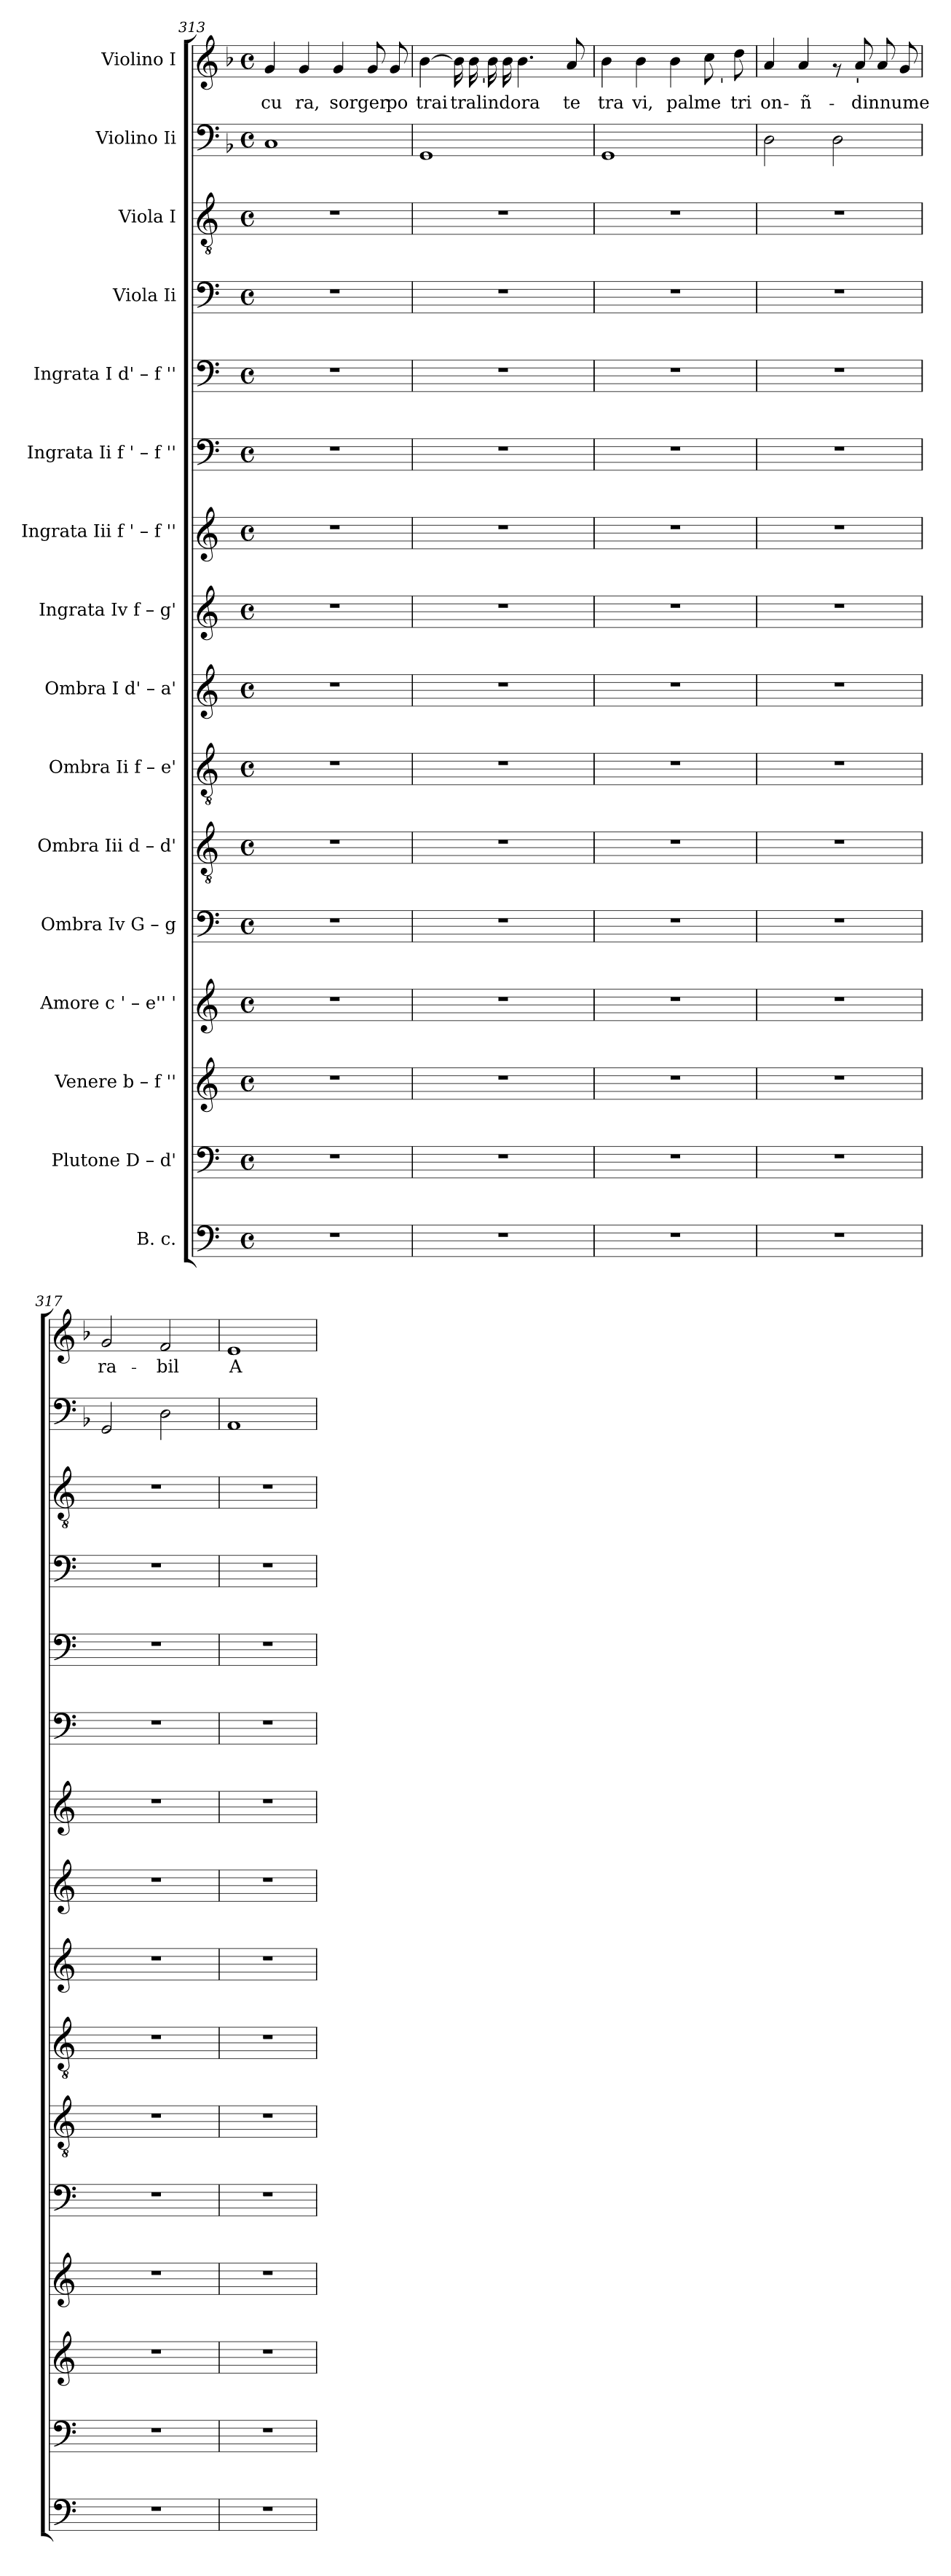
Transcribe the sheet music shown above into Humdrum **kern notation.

**kern	**kern	**kern	**kern	**kern	**kern	**kern	**kern	**kern	**kern	**kern	**kern	**kern	**kern	**kern	**kern	**text
*part16	*part15	*part14	*part13	*part12	*part11	*part10	*part9	*part8	*part7	*part6	*part5	*part4	*part3	*part2	*part1	*part1
*staff16	*staff15	*staff14	*staff13	*staff12	*staff11	*staff10	*staff9	*staff8	*staff7	*staff6	*staff5	*staff4	*staff3	*staff2	*staff1	*staff1
*I"B. c.	*I"Plutone  D – d'	*I"Venere  b – f ''	*I"Amore  c ' – e''  '	*I"Ombra Iv  G – g	*I"Ombra Iii  d – d'	*I"Ombra Ii  f – e'	*I"Ombra I  d' – a'	*I"Ingrata Iv  f – g'	*I"Ingrata Iii  f ' – f ''	*I"Ingrata Ii  f ' – f ''	*I"Ingrata I  d' – f ''	*I"Viola Ii	*I"Viola I	*I"Violino Ii	*I"Violino I	*
*clefF4	*clefF4	*clefG2	*clefG2	*clefF4	*clefGv2	*clefGv2	*clefG2	*clefG2	*clefG2	*clefF4	*clefF4	*clefF4	*clefGv2	*clefF4	*clefG2	*
*k[]	*k[]	*k[]	*k[]	*k[]	*k[]	*k[]	*k[]	*k[]	*k[]	*k[]	*k[]	*k[]	*k[]	*k[b-]	*k[b-]	*
*C:	*C:	*C:	*C:	*C:	*C:	*C:	*C:	*C:	*C:	*C:	*C:	*C:	*C:	*F:	*F:	*
*M4/4	*M4/4	*M4/4	*M4/4	*M4/4	*M4/4	*M4/4	*M4/4	*M4/4	*M4/4	*M4/4	*M4/4	*M4/4	*M4/4	*M4/4	*M4/4	*
*met(c)	*met(c)	*met(c)	*met(c)	*met(c)	*met(c)	*met(c)	*met(c)	*met(c)	*met(c)	*met(c)	*met(c)	*met(c)	*met(c)	*met(c)	*met(c)	*
=313	=313	=313	=313	=313	=313	=313	=313	=313	=313	=313	=313	=313	=313	=313	=313	=313
!	!	!	!	!	!	!	!	!	!	!	!	!	!	!	!	!LO:LY:b:cj
1r	1r	1r	1r	1r	1r	1r	1r	1r	1r	1r	1r	1r	1r	1C	4g/	cu
!	!	!	!	!	!	!	!	!	!	!	!	!	!	!	!	!LO:LY:b:cj
.	.	.	.	.	.	.	.	.	.	.	.	.	.	.	4g/	ra,
!	!	!	!	!	!	!	!	!	!	!	!	!	!	!	!	!LO:LY:b:cj
.	.	.	.	.	.	.	.	.	.	.	.	.	.	.	4g/	sorger
!	!	!	!	!	!	!	!	!	!	!	!	!	!	!	!	!LO:LY:b:cj
.	.	.	.	.	.	.	.	.	.	.	.	.	.	.	8g/	.
!	!	!	!	!	!	!	!	!	!	!	!	!	!	!	!	!LO:LY:b:cj
.	.	.	.	.	.	.	.	.	.	.	.	.	.	.	8g/	po
=314	=314	=314	=314	=314	=314	=314	=314	=314	=314	=314	=314	=314	=314	=314	=314	=314
!	!	!	!	!	!	!	!	!	!	!	!	!	!	!	!	!LO:LY:b:cj
*	*	*	*	*	*	*	*	*	*	*	*	*	*	*	*^	*
1r	1r	1r	1r	1r	1r	1r	1r	1r	1r	1r	1r	1r	1r	1GG	[>4b-\	4ryy	trai
!	!	!	!	!	!	!	!	!	!	!	!	!	!	!	!	!	!LO:LY:b:cj
.	.	.	.	.	.	.	.	.	.	.	.	.	.	.	16b-\]	16..ryy	tralindora
!	!	!	!	!	!	!	!	!	!	!	!	!	!	!	!	!	!LO:LY:b:cj
.	.	.	.	.	.	.	.	.	.	.	.	.	.	.	16b-\	.	.
!	!	!	!	!	!	!	!	!	!	!	!	!	!	!	!	!LO:TX:b:t='	!
.	.	.	.	.	.	.	.	.	.	.	.	.	.	.	.	2ryy	.
!	!	!	!	!	!	!	!	!	!	!	!	!	!	!	!	!	!LO:LY:b:cj
.	.	.	.	.	.	.	.	.	.	.	.	.	.	.	16b-\	.	.
!	!	!	!	!	!	!	!	!	!	!	!	!	!	!	!	!	!LO:LY:b:cj
.	.	.	.	.	.	.	.	.	.	.	.	.	.	.	16b-\	.	.
!	!	!	!	!	!	!	!	!	!	!	!	!	!	!	!	!	!LO:LY:b:cj
.	.	.	.	.	.	.	.	.	.	.	.	.	.	.	4.b-\	.	.
.	.	.	.	.	.	.	.	.	.	.	.	.	.	.	.	8ryy	.
!	!	!	!	!	!	!	!	!	!	!	!	!	!	!	!	!	!LO:LY:b:cj
.	.	.	.	.	.	.	.	.	.	.	.	.	.	.	8a/	.	te
.	.	.	.	.	.	.	.	.	.	.	.	.	.	.	.	64ryy	.
=315	=315	=315	=315	=315	=315	=315	=315	=315	=315	=315	=315	=315	=315	=315	=315	=315	=315
!	!	!	!	!	!	!	!	!	!	!	!	!	!	!	!	!	!LO:LY:b:cj
1r	1r	1r	1r	1r	1r	1r	1r	1r	1r	1r	1r	1r	1r	1GG	4b-\	2ryy	tra
!	!	!	!	!	!	!	!	!	!	!	!	!	!	!	!	!	!LO:LY:b:cj
.	.	.	.	.	.	.	.	.	.	.	.	.	.	.	4b-\	.	vi,
!	!	!	!	!	!	!	!	!	!	!	!	!	!	!	!	!	!LO:LY:b:cj
.	.	.	.	.	.	.	.	.	.	.	.	.	.	.	4b-\	4ryy	palme
!	!	!	!	!	!	!	!	!	!	!	!	!	!	!	!	!	!LO:LY:b:cj
.	.	.	.	.	.	.	.	.	.	.	.	.	.	.	8cc\	16ryy	.
!	!	!	!	!	!	!	!	!	!	!	!	!	!	!	!	!LO:TX:b:t='	!
.	.	.	.	.	.	.	.	.	.	.	.	.	.	.	.	8.ryy	.
!	!	!	!	!	!	!	!	!	!	!	!	!	!	!	!	!	!LO:LY:b:cj
.	.	.	.	.	.	.	.	.	.	.	.	.	.	.	8dd\	.	tri
!!LO:LB:g=z
=316	=316	=316	=316	=316	=316	=316	=316	=316	=316	=316	=316	=316	=316	=316	=316	=316	=316
!	!	!	!	!	!	!	!	!	!	!	!	!	!	!	!	!	!LO:LY:b:cj
*	*	*	*	*	*	*	*	*	*	*	*	*	*	*	*v	*v	*
1r	1r	1r	1r	1r	1r	1r	1r	1r	1r	1r	1r	1r	1r	2D\	4a/	on-
!	!	!	!	!	!	!	!	!	!	!	!	!	!	!	!	!LO:LY:b:cj
.	.	.	.	.	.	.	.	.	.	.	.	.	.	.	4a/	-ñ-
.	.	.	.	.	.	.	.	.	.	.	.	.	.	2D\	8rf	.
!	!	!	!	!	!	!	!	!	!	!	!	!	!	!	!LO:TX:b:t='	!
!	!	!	!	!	!	!	!	!	!	!	!	!	!	!	!	!LO:LY:b:cj
.	.	.	.	.	.	.	.	.	.	.	.	.	.	.	8a/	-dinnume-
!	!	!	!	!	!	!	!	!	!	!	!	!	!	!	!	!LO:LY:b:cj
.	.	.	.	.	.	.	.	.	.	.	.	.	.	.	8a/	--
!	!	!	!	!	!	!	!	!	!	!	!	!	!	!	!	!LO:LY:b:cj
.	.	.	.	.	.	.	.	.	.	.	.	.	.	.	8g/	--
=317	=317	=317	=317	=317	=317	=317	=317	=317	=317	=317	=317	=317	=317	=317	=317	=317
!	!	!	!	!	!	!	!	!	!	!	!	!	!	!	!	!LO:LY:b:cj
1r	1r	1r	1r	1r	1r	1r	1r	1r	1r	1r	1r	1r	1r	2GG/	2g/	-ra-
!	!	!	!	!	!	!	!	!	!	!	!	!	!	!	!	!LO:LY:b:cj
.	.	.	.	.	.	.	.	.	.	.	.	.	.	2D\	2f/	-bil
=318	=318	=318	=318	=318	=318	=318	=318	=318	=318	=318	=318	=318	=318	=318	=318	=318
!	!	!	!	!	!	!	!	!	!	!	!	!	!	!	!	!LO:LY:b:cj
1r	1r	1r	1r	1r	1r	1r	1r	1r	1r	1r	1r	1r	1r	1AA	1e	A-
=	=	=	=	=	=	=	=	=	=	=	=	=	=	=	=	=
*-	*-	*-	*-	*-	*-	*-	*-	*-	*-	*-	*-	*-	*-	*-	*-	*-
